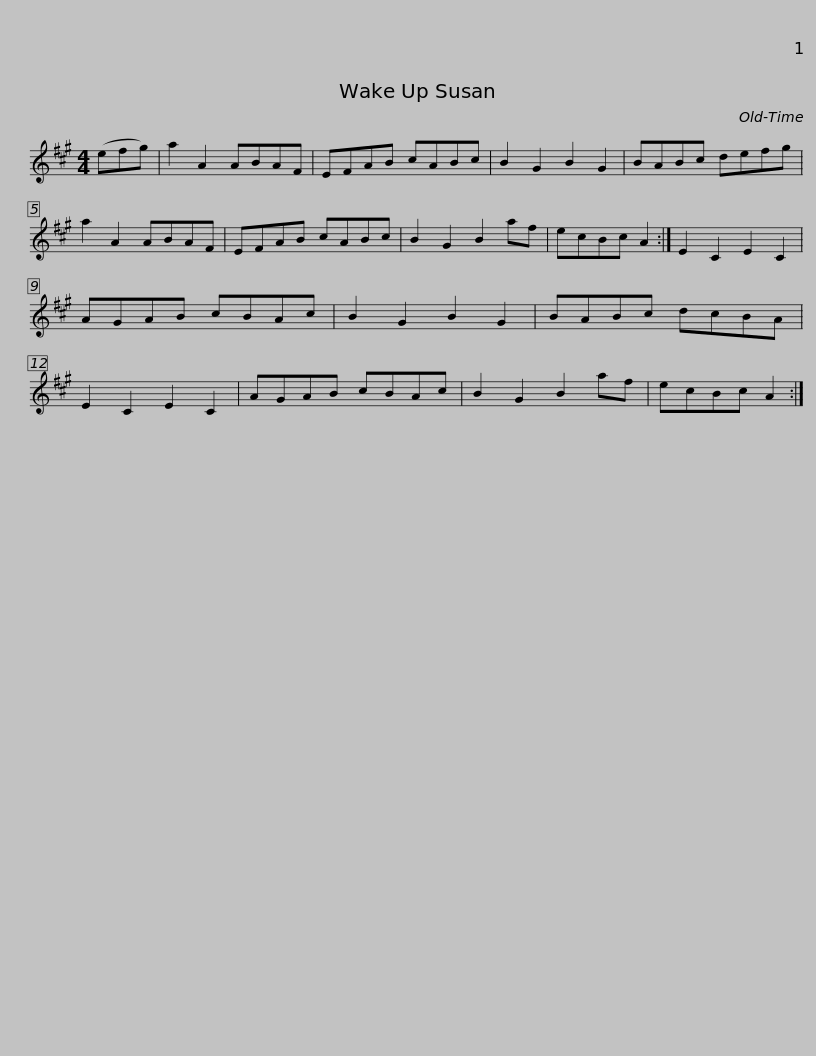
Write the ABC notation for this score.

X:1
L:1/8
M:4/4
I:linebreak $
K:A
V:1 treble
V:1
 (efg) | a2 A2 ABAF | EFAB cABc | B2 G2 B2 G2 | BABc defg |$ %5
 a2 A2 ABAF | EFAB cABc | B2 G2 B2 af | ecBc A2 :|$ E2 C2 E2 C2 | %10
 AGAB cBAc | B2 G2 B2 G2 | BABc dcBA |$ E2 C2 E2 C2 | AGAB cBAc | %15
 B2 G2 B2 af | ecBc A2 :| %17
